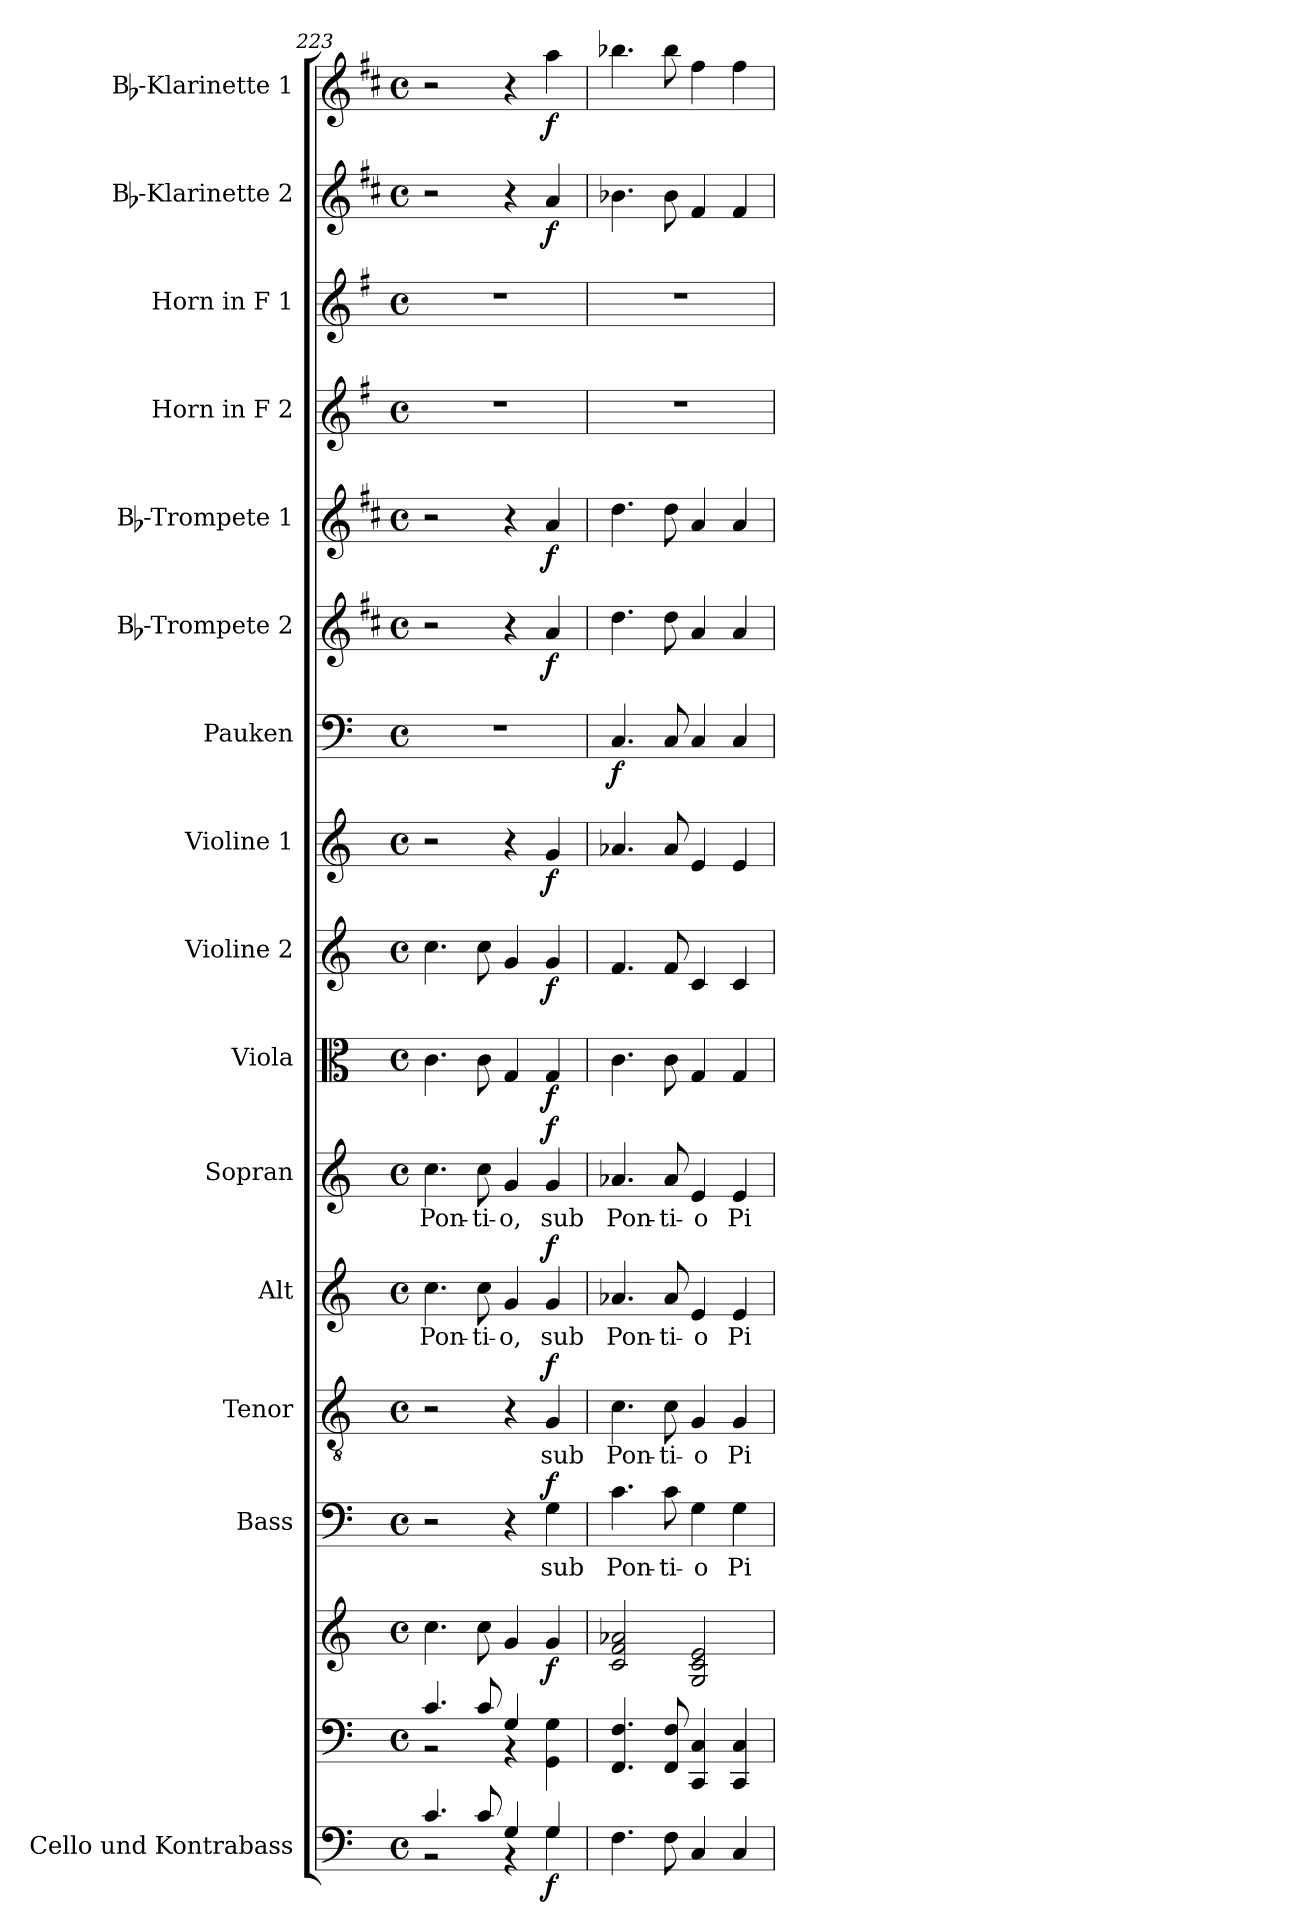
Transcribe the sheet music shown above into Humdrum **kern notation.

**kern	**dynam	**kern	**kern	**dynam	**kern	**text	**dynam	**kern	**text	**dynam	**kern	**text	**dynam	**kern	**text	**dynam	**kern	**dynam	**kern	**dynam	**kern	**dynam	**kern	**dynam	**kern	**dynam	**kern	**dynam	**kern	**kern	**kern	**dynam	**kern	**dynam
*part16	*part16	*part15	*part15	*part15	*part14	*part14	*part14	*part13	*part13	*part13	*part12	*part12	*part12	*part11	*part11	*part11	*part10	*part10	*part9	*part9	*part8	*part8	*part7	*part7	*part6	*part6	*part5	*part5	*part4	*part3	*part2	*part2	*part1	*part1
*staff17	*staff17	*staff16	*staff15	*staff15/16	*staff14	*staff14	*staff14	*staff13	*staff13	*staff13	*staff12	*staff12	*staff12	*staff11	*staff11	*staff11	*staff10	*staff10	*staff9	*staff9	*staff8	*staff8	*staff7	*staff7	*staff6	*staff6	*staff5	*staff5	*staff4	*staff3	*staff2	*staff2	*staff1	*staff1
*I"Cello und Kontrabass	*	*	*	*	*I"Bass	*	*	*I"Tenor	*	*	*I"Alt	*	*	*I"Sopran	*	*	*I"Viola	*	*I"Violine 2	*	*I"Violine 1	*	*I"Pauken	*	*I"Bb-Trompete 2	*	*I"Bb-Trompete 1	*	*I"Horn in F 2	*I"Horn in F 1	*I"Bb-Klarinette 2	*	*I"Bb-Klarinette 1	*
*I'Kb.	*	*	*	*	*I'B.	*	*	*I'T.	*	*	*I'A.	*	*	*I'S.	*	*	*I'Vla.	*	*I'Vl. 2	*	*I'Vl. 1	*	*I'Pk.	*	*I'Bb Trp. 2	*	*I'Bb Trp. 1	*	*	*	*I'Bb Kl. 2	*	*I'Bb Kl. 1	*
*clefF4	*	*clefF4	*clefG2	*	*clefF4	*	*	*clefGv2	*	*	*clefG2	*	*	*clefG2	*	*	*clefC3	*	*clefG2	*	*clefG2	*	*clefF4	*	*clefG2	*	*clefG2	*	*clefG2	*clefG2	*clefG2	*	*clefG2	*
*ITrd7c12	*	*	*	*	*	*	*	*	*	*	*	*	*	*	*	*	*	*	*	*	*	*	*	*	*ITrd1c2	*	*ITrd1c2	*	*ITrd4c7	*ITrd4c7	*ITrd1c2	*	*ITrd1c2	*
*k[]	*	*k[]	*k[]	*	*k[]	*	*	*k[]	*	*	*k[]	*	*	*k[]	*	*	*k[]	*	*k[]	*	*k[]	*	*k[]	*	*k[]	*	*k[]	*	*k[]	*k[]	*k[]	*	*k[]	*
*C:	*	*C:	*C:	*	*C:	*	*	*C:	*	*	*C:	*	*	*C:	*	*	*C:	*	*C:	*	*C:	*	*C:	*	*C:	*	*C:	*	*C:	*C:	*C:	*	*C:	*
*M4/4	*	*M4/4	*M4/4	*	*M4/4	*	*	*M4/4	*	*	*M4/4	*	*	*M4/4	*	*	*M4/4	*	*M4/4	*	*M4/4	*	*M4/4	*	*M4/4	*	*M4/4	*	*M4/4	*M4/4	*M4/4	*	*M4/4	*
*met(c)	*	*met(c)	*met(c)	*	*met(c)	*	*	*met(c)	*	*	*met(c)	*	*	*met(c)	*	*	*met(c)	*	*met(c)	*	*met(c)	*	*met(c)	*	*met(c)	*	*met(c)	*	*met(c)	*met(c)	*met(c)	*	*met(c)	*
=223	=223	=223	=223	=223	=223	=223	=223	=223	=223	=223	=223	=223	=223	=223	=223	=223	=223	=223	=223	=223	=223	=223	=223	=223	=223	=223	=223	=223	=223	=223	=223	=223	=223	=223
*^	*	*^	*	*	*	*	*	*	*	*	*	*	*	*	*	*	*	*	*	*	*	*	*	*	*	*	*	*	*	*	*	*	*	*
!	!	!	!	!	!	!	!	!	!	!	!	!	!	!LO:LY:b	!	!	!LO:LY:b	!	!	!	!	!	!	!	!	!	!	!	!	!	!	!	!	!	!	!
4.C/	2rBB	.	4.c/	2rBB	4.cc\	.	2r	.	.	2r	.	.	4.cc\	Pon-	.	4.cc\	Pon-	.	4.c\	.	4.cc\	.	2r	.	1r	.	2r	.	2r	.	1r	1r	2r	.	2r	.
!	!	!	!	!	!	!	!	!	!	!	!	!	!	!LO:LY:b	!	!	!LO:LY:b	!	!	!	!	!	!	!	!	!	!	!	!	!	!	!	!	!	!	!
8C/	.	.	8c/	.	8cc\	.	.	.	.	.	.	.	8cc\	-ti-	.	8cc\	-ti-	.	8c\	.	8cc\	.	.	.	.	.	.	.	.	.	.	.	.	.	.	.
!	!	!	!	!	!	!	!	!	!	!	!	!	!	!LO:LY:b	!	!	!LO:LY:b	!	!	!	!	!	!	!	!	!	!	!	!	!	!	!	!	!	!	!
4GG/	4rAA	.	4G/	4rBB	4g/	.	4r	.	.	4r	.	.	4g/	-o,	.	4g/	-o,	.	4G/	.	4g/	.	4r	.	.	.	4r	.	4r	.	.	.	4r	.	4r	.
!	!	!LO:DY:b	!	!	!	!LO:DY:b	!	!LO:LY:b	!LO:DY:a	!	!LO:LY:b	!LO:DY:a	!	!LO:LY:b	!LO:DY:a	!	!LO:LY:b	!LO:DY:a	!	!LO:DY:b	!	!LO:DY:b	!	!LO:DY:b	!	!	!	!LO:DY:b	!	!LO:DY:b	!	!	!	!LO:DY:b	!	!LO:DY:b
4GG/	4GG\	f	4ryy	4GG\ 4G\	4g/	f	4G\	sub	f	4G/	sub	f	4g/	sub	f	4g/	sub	f	4G/	f	4g/	f	4g/	f	.	.	4g/	f	4g/	f	.	.	4g/	f	4gg\	f
=224	=224	=224	=224	=224	=224	=224	=224	=224	=224	=224	=224	=224	=224	=224	=224	=224	=224	=224	=224	=224	=224	=224	=224	=224	=224	=224	=224	=224	=224	=224	=224	=224	=224	=224	=224	=224
!	!	!	!	!	!	!	!	!LO:LY:b	!	!	!LO:LY:b	!	!	!LO:LY:b	!	!	!LO:LY:b	!	!	!	!	!	!	!	!	!LO:DY:b	!	!	!	!	!	!	!	!	!	!
*v	*v	*	*	*	*	*	*	*	*	*	*	*	*	*	*	*	*	*	*	*	*	*	*	*	*	*	*	*	*	*	*	*	*	*	*	*
*	*	*v	*v	*	*	*	*	*	*	*	*	*	*	*	*	*	*	*	*	*	*	*	*	*	*	*	*	*	*	*	*	*	*	*	*
4.FF\	.	4.FF/ 4.F/	2c/ 2f/ 2a-X/	.	4.c\	Pon-	.	4.c\	Pon-	.	4.a-X/	Pon-	.	4.a-X/	Pon-	.	4.c\	.	4.f/	.	4.a-X/	.	4.C/	f	4.cc\	.	4.cc\	.	1r	1r	4.a-X\	.	4.aa-X\	.
!	!	!	!	!	!	!LO:LY:b	!	!	!LO:LY:b	!	!	!LO:LY:b	!	!	!LO:LY:b	!	!	!	!	!	!	!	!	!	!	!	!	!	!	!	!	!	!	!
8FF\	.	8FF/ 8F/	.	.	8c\	-ti-	.	8c\	-ti-	.	8a-/	-ti-	.	8a-/	-ti-	.	8c\	.	8f/	.	8a-/	.	8C/	.	8cc\	.	8cc\	.	.	.	8a-\	.	8aa-\	.
!	!	!	!	!	!	!LO:LY:b	!	!	!LO:LY:b	!	!	!LO:LY:b	!	!	!LO:LY:b	!	!	!	!	!	!	!	!	!	!	!	!	!	!	!	!	!	!	!
4CC/	.	4CC/ 4C/	2G/ 2c/ 2e/	.	4G\	-o	.	4G/	-o	.	4e/	-o	.	4e/	-o	.	4G/	.	4c/	.	4e/	.	4C/	.	4g/	.	4g/	.	.	.	4e/	.	4ee\	.
!	!	!	!	!	!	!LO:LY:b	!	!	!LO:LY:b	!	!	!LO:LY:b	!	!	!LO:LY:b	!	!	!	!	!	!	!	!	!	!	!	!	!	!	!	!	!	!	!
4CC/	.	4CC/ 4C/	.	.	4G\	Pi-	.	4G/	Pi-	.	4e/	Pi-	.	4e/	Pi-	.	4G/	.	4c/	.	4e/	.	4C/	.	4g/	.	4g/	.	.	.	4e/	.	4ee\	.
=	=	=	=	=	=	=	=	=	=	=	=	=	=	=	=	=	=	=	=	=	=	=	=	=	=	=	=	=	=	=	=	=	=	=
*-	*-	*-	*-	*-	*-	*-	*-	*-	*-	*-	*-	*-	*-	*-	*-	*-	*-	*-	*-	*-	*-	*-	*-	*-	*-	*-	*-	*-	*-	*-	*-	*-	*-	*-
